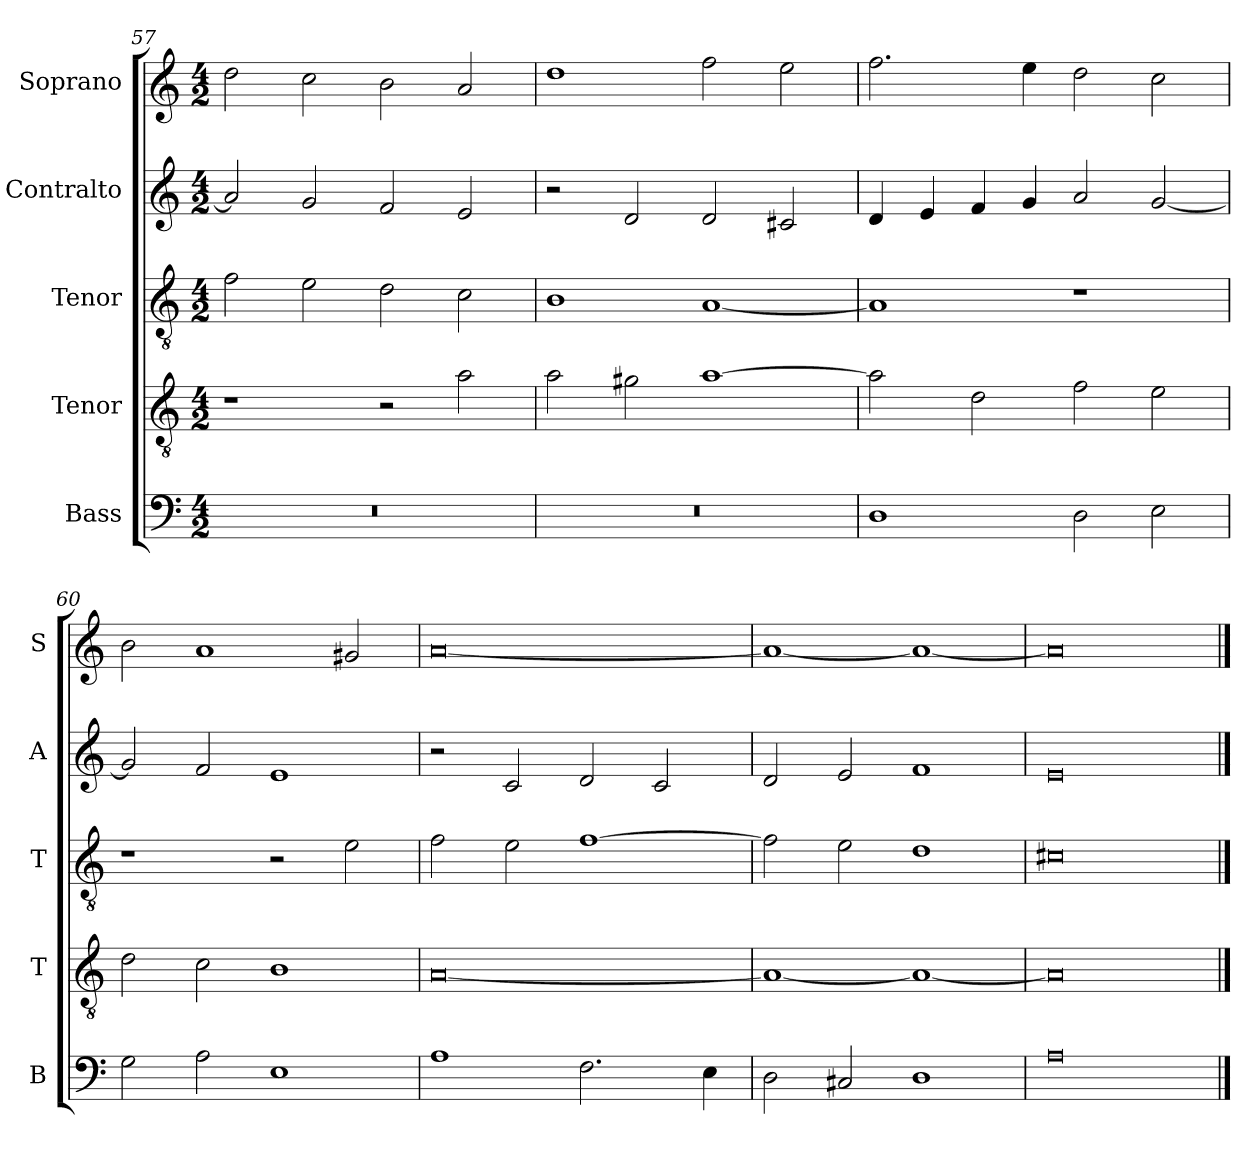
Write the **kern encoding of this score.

**kern	**kern	**kern	**kern	**kern
*part5	*part4	*part3	*part2	*part1
*staff5	*staff4	*staff3	*staff2	*staff1
*I"Bass	*I"Tenor	*I"Tenor	*I"Contralto	*I"Soprano
*I'B	*I'T	*I'T	*I'A	*I'S
*clefF4	*clefGv2	*clefGv2	*clefG2	*clefG2
*k[]	*k[]	*k[]	*k[]	*k[]
*A:aeo	*A:aeo	*A:aeo	*A:aeo	*A:aeo
*M4/2	*M4/2	*M4/2	*M4/2	*M4/2
=57	=57	=57	=57	=57
0r	1r	2f	2a]	2dd
.	.	2e	2g	2cc
.	2r	2d	2f	2b
.	2a	2c	2e	2a
=58	=58	=58	=58	=58
0r	2a	1B	2r	1dd
.	2g#X	.	2d	.
.	[1a	[1A	2d	2ff
.	.	.	2c#X	2ee
=59	=59	=59	=59	=59
1D	2a]	1A]	4d	2.ff
.	.	.	4e	.
.	2d	.	4f	.
.	.	.	4g	4ee
2D	2f	1r	2a	2dd
2E	2e	.	[2g	2cc
=60	=60	=60	=60	=60
2G	2d	1r	2g]	2b
2A	2c	.	2f	1a
1E	1B	2r	1e	.
.	.	2e	.	2g#X
=61	=61	=61	=61	=61
1A	[0A	2f	2r	[0a
.	.	2e	2c	.
2.F	.	[1f	2d	.
.	.	.	2c	.
4E	.	.	.	.
=62	=62	=62	=62	=62
2D	1A_	2f]	2d	1a_
2C#X	.	2e	2e	.
1D	1A_	1d	1f	1a_
=63	=63	=63	=63	=63
0A	0A]	0c#X	0e	0a]
==	==	==	==	==
*-	*-	*-	*-	*-
